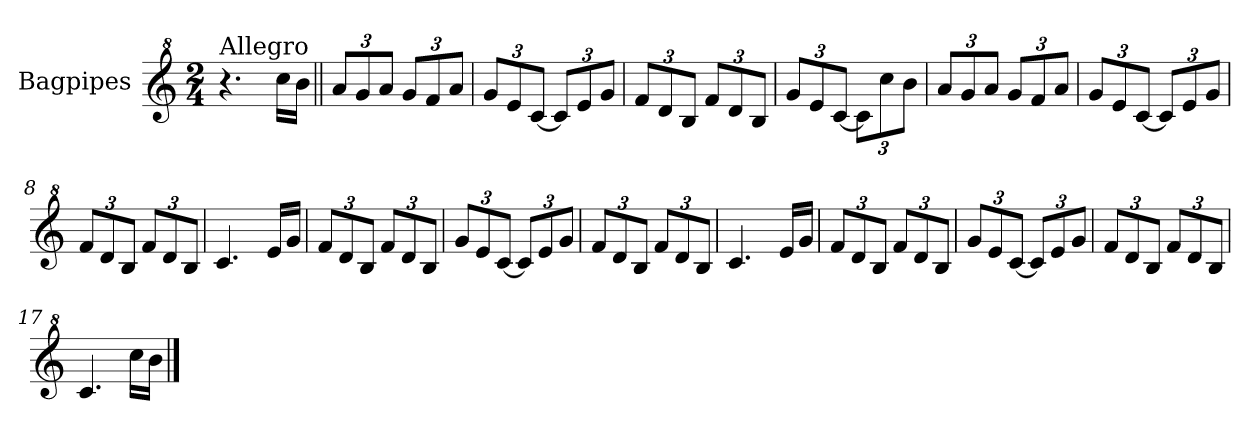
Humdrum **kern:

**kern
*part1
*staff1
*I"Bagpipes
*I'Bag
*clefG^2
*k[]
*C:
*M2/4
=1
!LO:TX:a:t=Allegro
4.r
16ccc\LL
16bb\JJ
=2||
*Xbrackettup
12aa/L
12gg/
12aa/J
12gg/L
12ff/
12aa/J
=3
12gg/L
12ee/
[12cc/J
12cc/L]
12ee/
12gg/J
=4
12ff/L
12dd/
12b/J
12ff/L
12dd/
12b/J
=5
12gg/L
12ee/
[12cc/J
12cc\L]
12ccc\
12bb\J
=6
12aa/L
12gg/
12aa/J
12gg/L
12ff/
12aa/J
=7
12gg/L
12ee/
[12cc/J
12cc/L]
12ee/
12gg/J
!!LO:LB:g=z
=8
12ff/L
12dd/
12b/J
12ff/L
12dd/
12b/J
=9
4.cc/
16ee/LL
16gg/JJ
=10
12ff/L
12dd/
12b/J
12ff/L
12dd/
12b/J
=11
12gg/L
12ee/
[12cc/J
12cc/L]
12ee/
12gg/J
=12
12ff/L
12dd/
12b/J
12ff/L
12dd/
12b/J
=13
4.cc/
16ee/LL
16gg/JJ
=14
12ff/L
12dd/
12b/J
12ff/L
12dd/
12b/J
!!LO:LB:g=z
=15
12gg/L
12ee/
[12cc/J
12cc/L]
12ee/
12gg/J
=16
12ff/L
12dd/
12b/J
12ff/L
12dd/
12b/J
=17
4.cc/
16ccc\LL
16bb\JJ
==
*-
